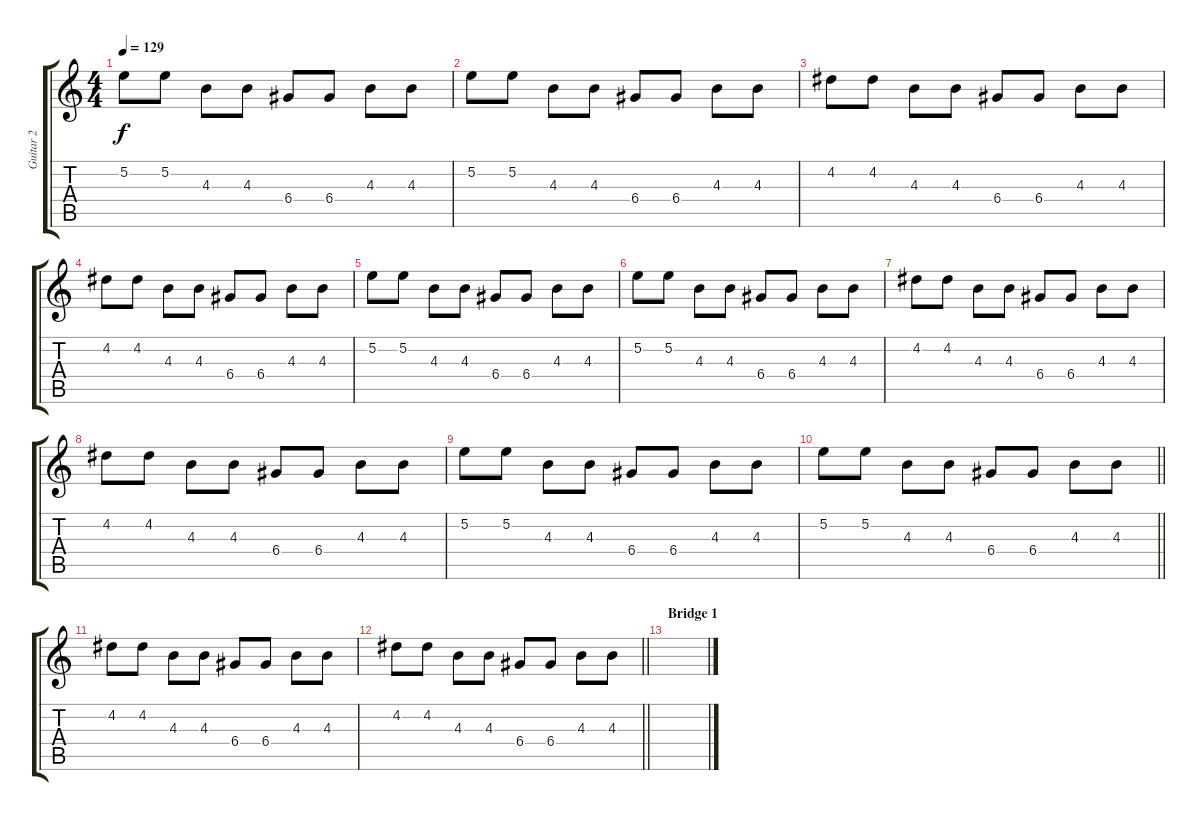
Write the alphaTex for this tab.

\track ("Guitar 2" "Guitar 2") {instrument distortionguitar}
\staff {score tabs}
\tuning (E4 B3 G3 D3 A2 E2) {hide}
\ts (4 4)
\tempo 129
\clef g2
\ks c
5.2.8{dy f} 5.2.8 4.3.8 4.3.8 6.4.8 6.4.8 4.3.8 4.3.8 |
5.2.8 5.2.8 4.3.8 4.3.8 6.4.8 6.4.8 4.3.8 4.3.8 |
4.2.8 4.2.8 4.3.8 4.3.8 6.4.8 6.4.8 4.3.8 4.3.8 |
4.2.8 4.2.8 4.3.8 4.3.8 6.4.8 6.4.8 4.3.8 4.3.8 |
5.2.8 5.2.8 4.3.8 4.3.8 6.4.8 6.4.8 4.3.8 4.3.8 |
5.2.8 5.2.8 4.3.8 4.3.8 6.4.8 6.4.8 4.3.8 4.3.8 |
4.2.8 4.2.8 4.3.8 4.3.8 6.4.8 6.4.8 4.3.8 4.3.8 |
4.2.8 4.2.8 4.3.8 4.3.8 6.4.8 6.4.8 4.3.8 4.3.8 |
5.2.8 5.2.8 4.3.8 4.3.8 6.4.8 6.4.8 4.3.8 4.3.8 |
\barLineRight lightlight
5.2.8 5.2.8 4.3.8 4.3.8 6.4.8 6.4.8 4.3.8 4.3.8 |
4.2.8 4.2.8 4.3.8 4.3.8 6.4.8 6.4.8 4.3.8 4.3.8 |
\barLineRight lightlight
4.2.8 4.2.8 4.3.8 4.3.8 6.4.8 6.4.8 4.3.8 4.3.8 |
\section ("" "Bridge 1")
